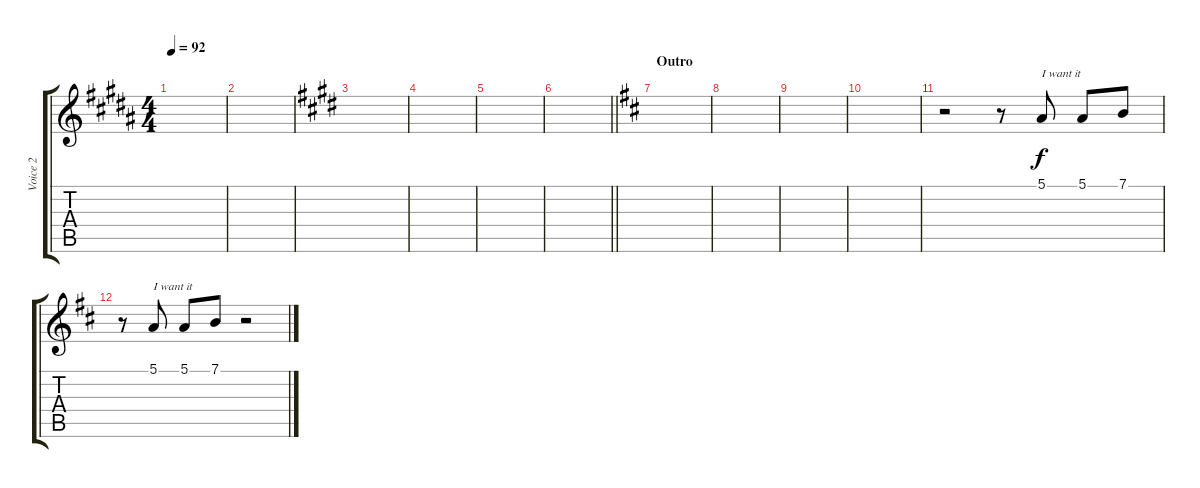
\track ("Voice 2" "Voice 2") {instrument lead1square}
\staff {score tabs}
\tuning (E4 B3 G3 D3 A2 E2) {hide}
\ts (4 4)
\tempo 92
\clef g2
\ks b
|
|
\ks e
|
|
|
\barLineRight lightlight
|
\section ("" "Outro")
\ks d
|
|
|
|
r.2 r.8 5.1.8{txt "I want it"} 5.1.8 7.1.8 |
r.8 5.1.8{txt "I want it"} 5.1.8 7.1.8 r.2
